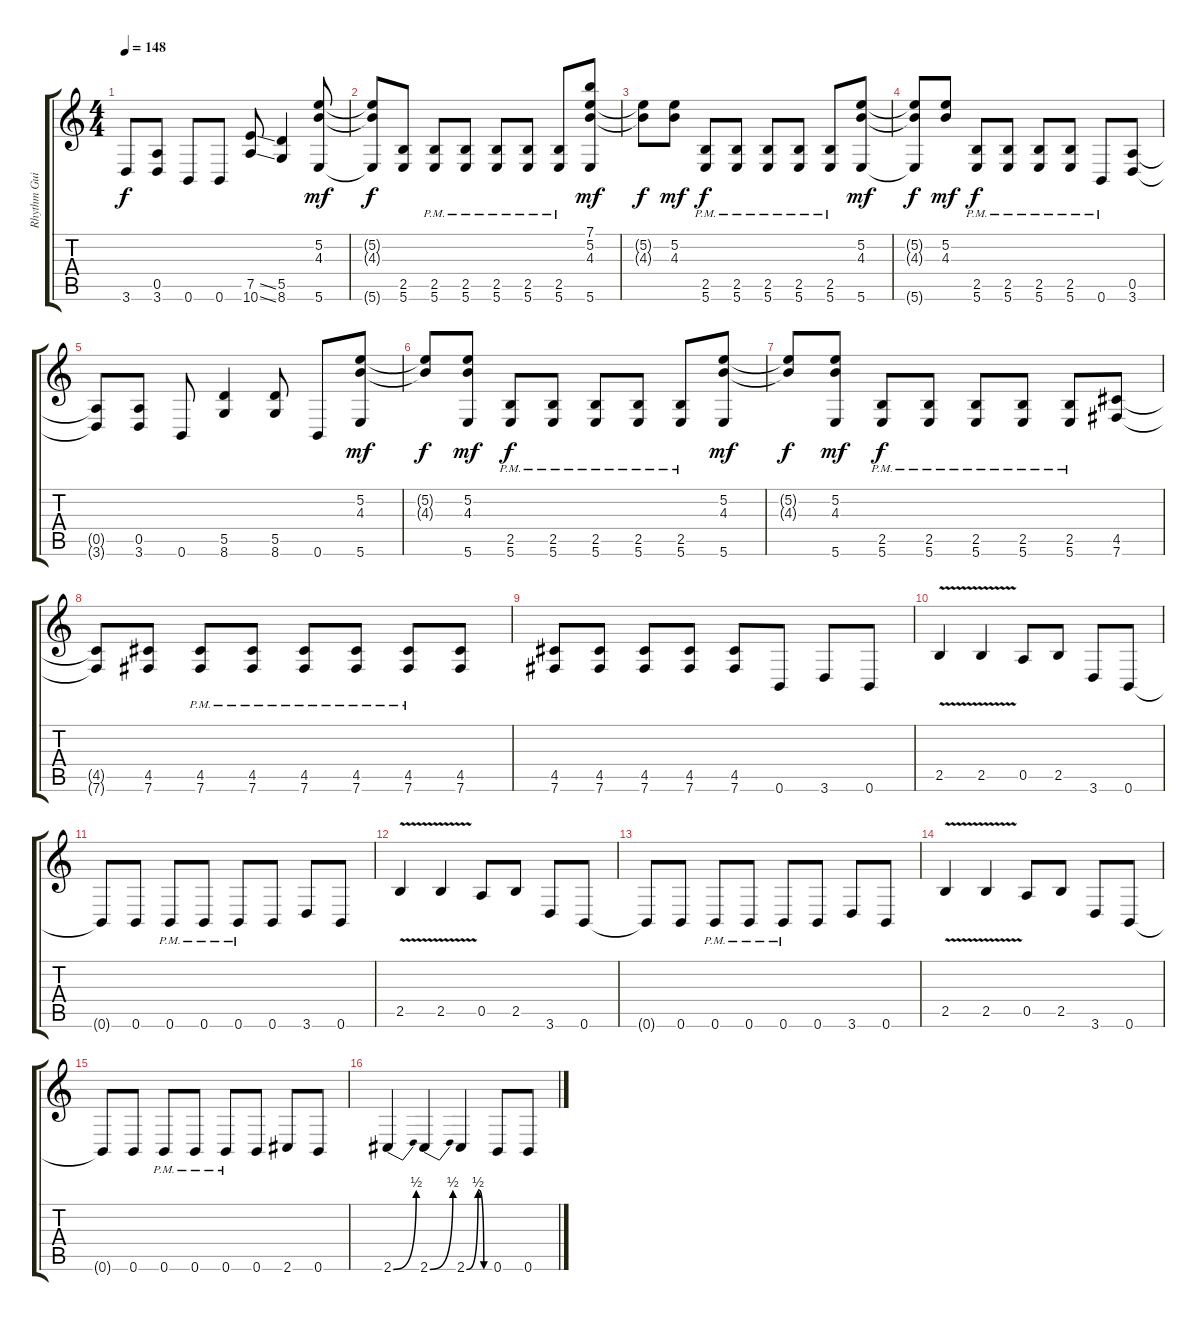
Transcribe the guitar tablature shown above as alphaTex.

\track ("Rhythm Guitar 2" "Rhythm Gui") {instrument overdrivenguitar}
\staff {score tabs}
\tuning (E4 B3 G3 D3 A2 B1) {hide}
\ts (4 4)
\tempo 148
\clef g2
\ks c
3.6{t}.8{dy f} (0.5 3.6).8 0.6.8 0.6.8 (7.5{ss} 10.6{ss}).8 (5.5 8.6).4 (5.2 4.3 5.6).8{dy mf} |
(5.2{t} 4.3{t} 5.6{t}).8{dy f} (2.5 5.6).8 (2.5{pm} 5.6{pm}).8 (2.5{pm} 5.6{pm}).8 (2.5{pm} 5.6{pm}).8 (2.5{pm} 5.6{pm}).8 (2.5{pm} 5.6{pm}).8 (7.1 5.2 4.3 5.6).8{dy mf} |
(5.2{t} 4.3{t}).8{dy f} (5.2 4.3).8{dy mf} (2.5{pm} 5.6{pm}).8{dy f} (2.5{pm} 5.6{pm}).8 (2.5{pm} 5.6{pm}).8 (2.5{pm} 5.6{pm}).8 (2.5 5.6{pm}).8 (5.2 4.3 5.6).8{dy mf} |
(5.2{t} 4.3{t} 5.6{t}).8{dy f} (5.2 4.3).8{dy mf} (2.5{pm} 5.6{pm}).8{dy f} (2.5{pm} 5.6{pm}).8 (2.5{pm} 5.6{pm}).8 (2.5{pm} 5.6{pm}).8 0.6{pm}.8 (0.5 3.6).8 |
(0.5{t} 3.6{t}).8 (0.5 3.6).8 0.6.8 (5.5 8.6).4 (5.5 8.6).8 0.6.8 (5.2 4.3 5.6).8{dy mf} |
(5.2{t} 4.3{t}).8{dy f} (5.2 4.3 5.6).8{dy mf} (2.5{pm} 5.6{pm}).8{dy f} (2.5{pm} 5.6{pm}).8 (2.5{pm} 5.6{pm}).8 (2.5{pm} 5.6{pm}).8 (2.5{pm} 5.6{pm}).8 (5.2 4.3 5.6).8{dy mf} |
(5.2{t} 4.3{t}).8{dy f} (5.2 4.3 5.6).8{dy mf} (2.5{pm} 5.6{pm}).8{dy f} (2.5{pm} 5.6{pm}).8 (2.5{pm} 5.6{pm}).8 (2.5{pm} 5.6{pm}).8 (2.5{pm} 5.6{pm}).8 (4.5 7.6).8 |
(4.5{t} 7.6{t}).8 (4.5 7.6).8 (4.5{pm} 7.6{pm}).8 (4.5{pm} 7.6{pm}).8 (4.5{pm} 7.6{pm}).8 (4.5{pm} 7.6{pm}).8 (4.5 7.6{pm}).8 (4.5 7.6).8 |
(4.5 7.6).8 (4.5 7.6).8 (4.5 7.6).8 (4.5 7.6).8 (4.5 7.6).8 0.6.8{volume 14} 3.6.8 0.6.8 |
2.5{v}.4 2.5{v}.4 0.5.8 2.5.8 3.6.8 0.6.8 |
0.6{t}.8 0.6.8 0.6{pm}.8 0.6{pm}.8 0.6{pm}.8 0.6.8 3.6.8 0.6.8 |
2.5{v}.4 2.5{v}.4 0.5.8 2.5.8 3.6.8 0.6.8 |
0.6{t}.8 0.6.8 0.6{pm}.8 0.6{pm}.8 0.6{pm}.8 0.6.8 3.6.8 0.6.8 |
2.5{v}.4 2.5{v}.4 0.5.8 2.5.8 3.6.8 0.6.8 |
0.6{t}.8 0.6.8 0.6{pm}.8 0.6{pm}.8 0.6{pm}.8 0.6.8 2.6.8 0.6.8 |
2.6{be (bend 0 0 60 2)}.4 2.6{be (bend 0 0 60 2)}.4 2.6{be (custom 0 0 30 2 45 0 60 0)}.4 0.6.8 0.6.8
